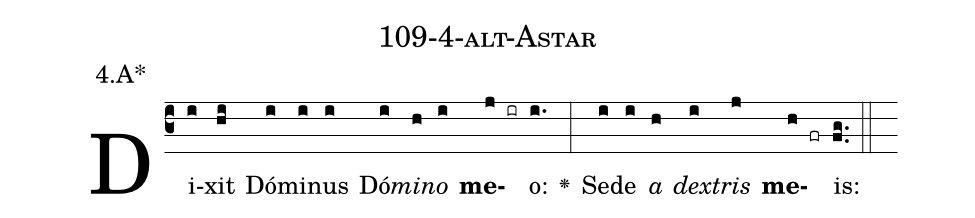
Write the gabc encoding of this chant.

name: 109-4-alt-Astar;
annotation: 4.A*;
%%
(c3)Di(i)xit(hi) Dó(i)mi(i)nus(i) Dó(i)<i>mi</i>(h)<i>no</i>(i) <b>me</b>(j ir)o:(i.) <v>\greheightstar</v>(:) Se(i)de(i) <i>a</i>(h) <i>dex</i>(i)<i>tris</i>(j) <b>me</b>(h fr)is:(fg..) (::)


%E(i) u(h) o(i) u(j) a(h) e.(fg..) (::)
